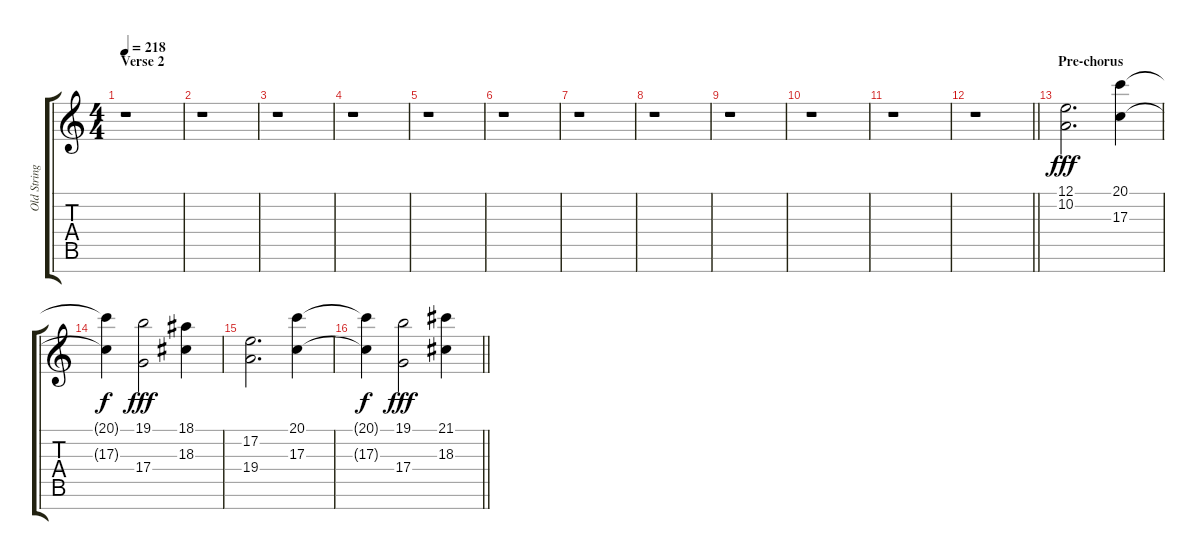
\track ("Old Strings" "Old String") {instrument synthstrings1}
\staff {score tabs}
\tuning (E4 B3 G3 D3 A2 E2 B1) {hide}
\ts (4 4)
\section ("" "Verse 2")
\tempo 218
\clef g2
\ks c
r.1{dy fff} |
r.1 |
r.1 |
r.1 |
r.1 |
r.1 |
r.1 |
r.1 |
r.1 |
r.1 |
r.1 |
\barLineRight lightlight
r.1 |
\section ("" "Pre-chorus")
(12.1 10.2).2{d} (20.1 17.3).4 |
(20.1{t} 17.3{t}).4{dy f} (19.1 17.4).2{dy fff} (18.1 18.3).4 |
(17.2 19.4).2{d} (20.1 17.3).4 |
\barLineRight lightlight
(20.1{t} 17.3{t}).4{dy f} (19.1 17.4).2{dy fff} (21.1 18.3).4
